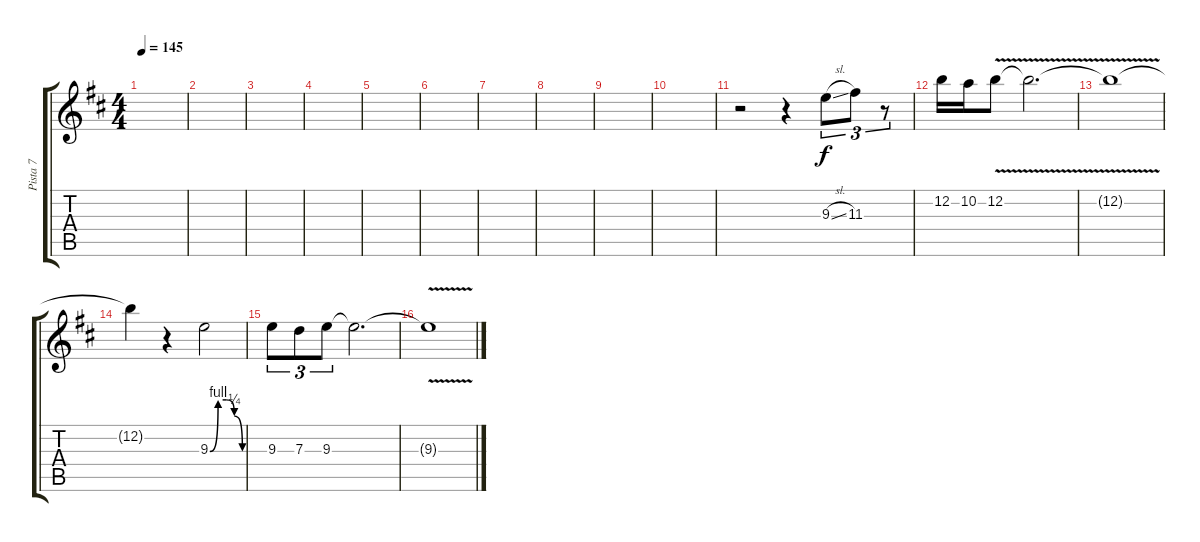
\track ("Pista 7" "Pista 7") {instrument overdrivenguitar}
\staff {score tabs}
\tuning (E4 B3 G3 D3 A2 E2) {hide}
\ts (4 4)
\tempo 145
\clef g2
\ks d
|
|
|
|
|
|
|
|
|
|
r.2 r.4 9.3{sl}.8{tu (3 2)} 11.3.8{tu (3 2)} r.8{tu (3 2)} |
12.2.16 10.2.16 12.2{v}.8 12.2{v t}.2{d} |
12.2{t}.1 |
12.2{t}.4 r.4 9.3{be (custom 0 0 15 4 30 4 45 1 60 0)}.2 |
9.3.8{tu (3 2)} 7.3.8{tu (3 2)} 9.3.8{tu (3 2)} 9.3{t}.2{d} |
9.3{v t}.1
